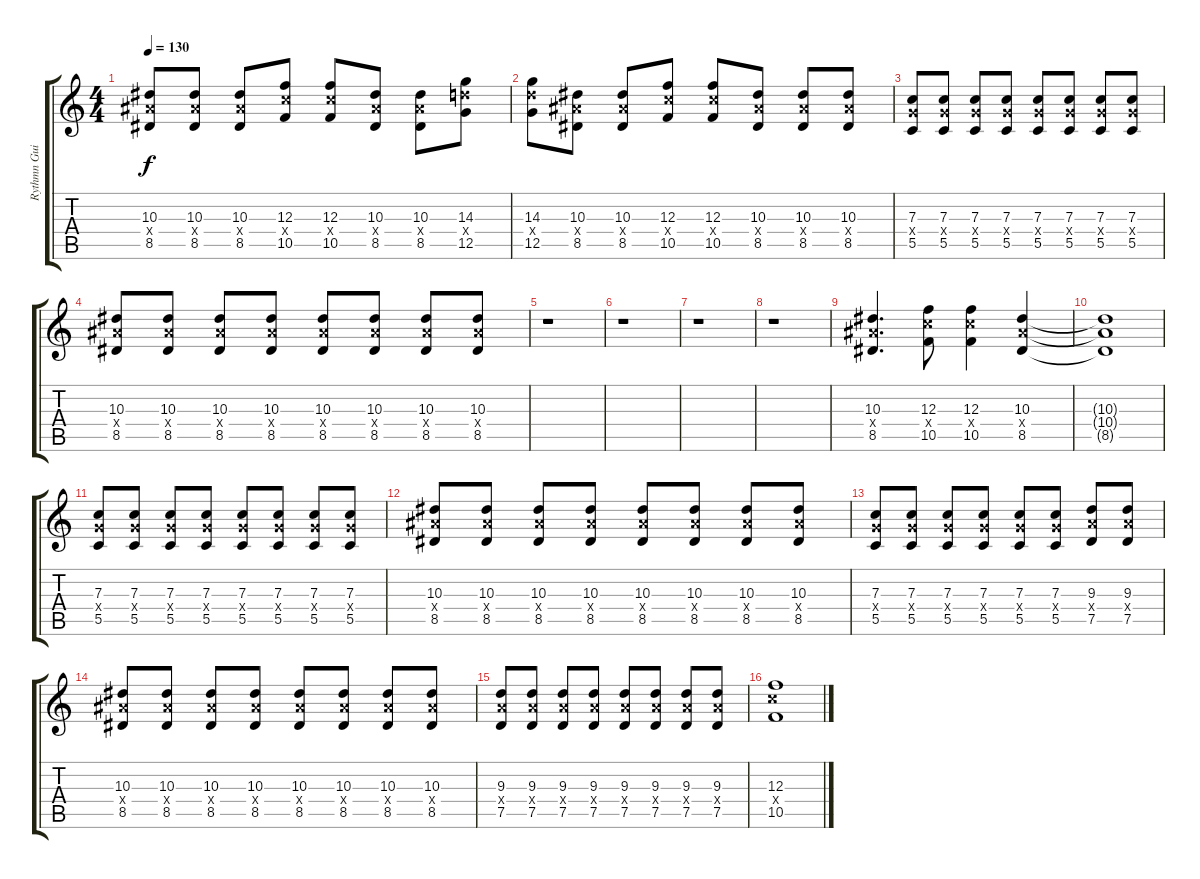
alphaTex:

\track ("Rythmn Guitar" "Rythmn Gui") {instrument distortionguitar}
\staff {score tabs}
\tuning (D4 A3 F3 C3 G2 C2) {hide}
\ts (4 4)
\tempo 130
\clef g2
\ks c
(10.3 10.4{x} 8.5).8{dy f} (10.3 10.4{x} 8.5).8 (10.3 10.4{x} 8.5).8 (12.3 12.4{x} 10.5).8 (12.3 12.4{x} 10.5).8 (10.3 10.4{x} 8.5).8 (10.3 10.4{x} 8.5).8 (14.3 14.4{x} 12.5).8 |
(14.3 14.4{x} 12.5).8 (10.3 10.4{x} 8.5).8 (10.3 10.4{x} 8.5).8 (12.3 12.4{x} 10.5).8 (12.3 12.4{x} 10.5).8 (10.3 10.4{x} 8.5).8 (10.3 10.4{x} 8.5).8 (10.3 10.4{x} 8.5).8 |
(7.3 7.4{x} 5.5).8 (7.3 7.4{x} 5.5).8 (7.3 7.4{x} 5.5).8 (7.3 7.4{x} 5.5).8 (7.3 7.4{x} 5.5).8 (7.3 7.4{x} 5.5).8 (7.3 7.4{x} 5.5).8 (7.3 7.4{x} 5.5).8 |
(10.3 10.4{x} 8.5).8 (10.3 10.4{x} 8.5).8 (10.3 10.4{x} 8.5).8 (10.3 10.4{x} 8.5).8 (10.3 10.4{x} 8.5).8 (10.3 10.4{x} 8.5).8 (10.3 10.4{x} 8.5).8 (10.3 10.4{x} 8.5).8 |
r.1 |
r.1 |
r.1 |
r.1 |
(10.3 10.4{x} 8.5).4{d} (12.3 12.4{x} 10.5).8 (12.3 12.4{x} 10.5).4 (10.3 10.4{x} 8.5).4 |
(10.3{t} 10.4{t} 8.5{t}).1 |
(7.3 7.4{x} 5.5).8 (7.3 7.4{x} 5.5).8 (7.3 7.4{x} 5.5).8 (7.3 7.4{x} 5.5).8 (7.3 7.4{x} 5.5).8 (7.3 7.4{x} 5.5).8 (7.3 7.4{x} 5.5).8 (7.3 7.4{x} 5.5).8 |
(10.3 10.4{x} 8.5).8 (10.3 10.4{x} 8.5).8 (10.3 10.4{x} 8.5).8 (10.3 10.4{x} 8.5).8 (10.3 10.4{x} 8.5).8 (10.3 10.4{x} 8.5).8 (10.3 10.4{x} 8.5).8 (10.3 10.4{x} 8.5).8 |
(7.3 7.4{x} 5.5).8 (7.3 7.4{x} 5.5).8 (7.3 7.4{x} 5.5).8 (7.3 7.4{x} 5.5).8 (7.3 7.4{x} 5.5).8 (7.3 7.4{x} 5.5).8 (9.3 9.4{x} 7.5).8 (9.3 9.4{x} 7.5).8 |
(10.3 10.4{x} 8.5).8 (10.3 10.4{x} 8.5).8 (10.3 10.4{x} 8.5).8 (10.3 10.4{x} 8.5).8 (10.3 10.4{x} 8.5).8 (10.3 10.4{x} 8.5).8 (10.3 10.4{x} 8.5).8 (10.3 10.4{x} 8.5).8 |
(9.3 9.4{x} 7.5).8 (9.3 9.4{x} 7.5).8 (9.3 9.4{x} 7.5).8 (9.3 9.4{x} 7.5).8 (9.3 9.4{x} 7.5).8 (9.3 9.4{x} 7.5).8 (9.3 9.4{x} 7.5).8 (9.3 9.4{x} 7.5).8 |
(12.3{ss} 12.4{x} 10.5{ss}).1
